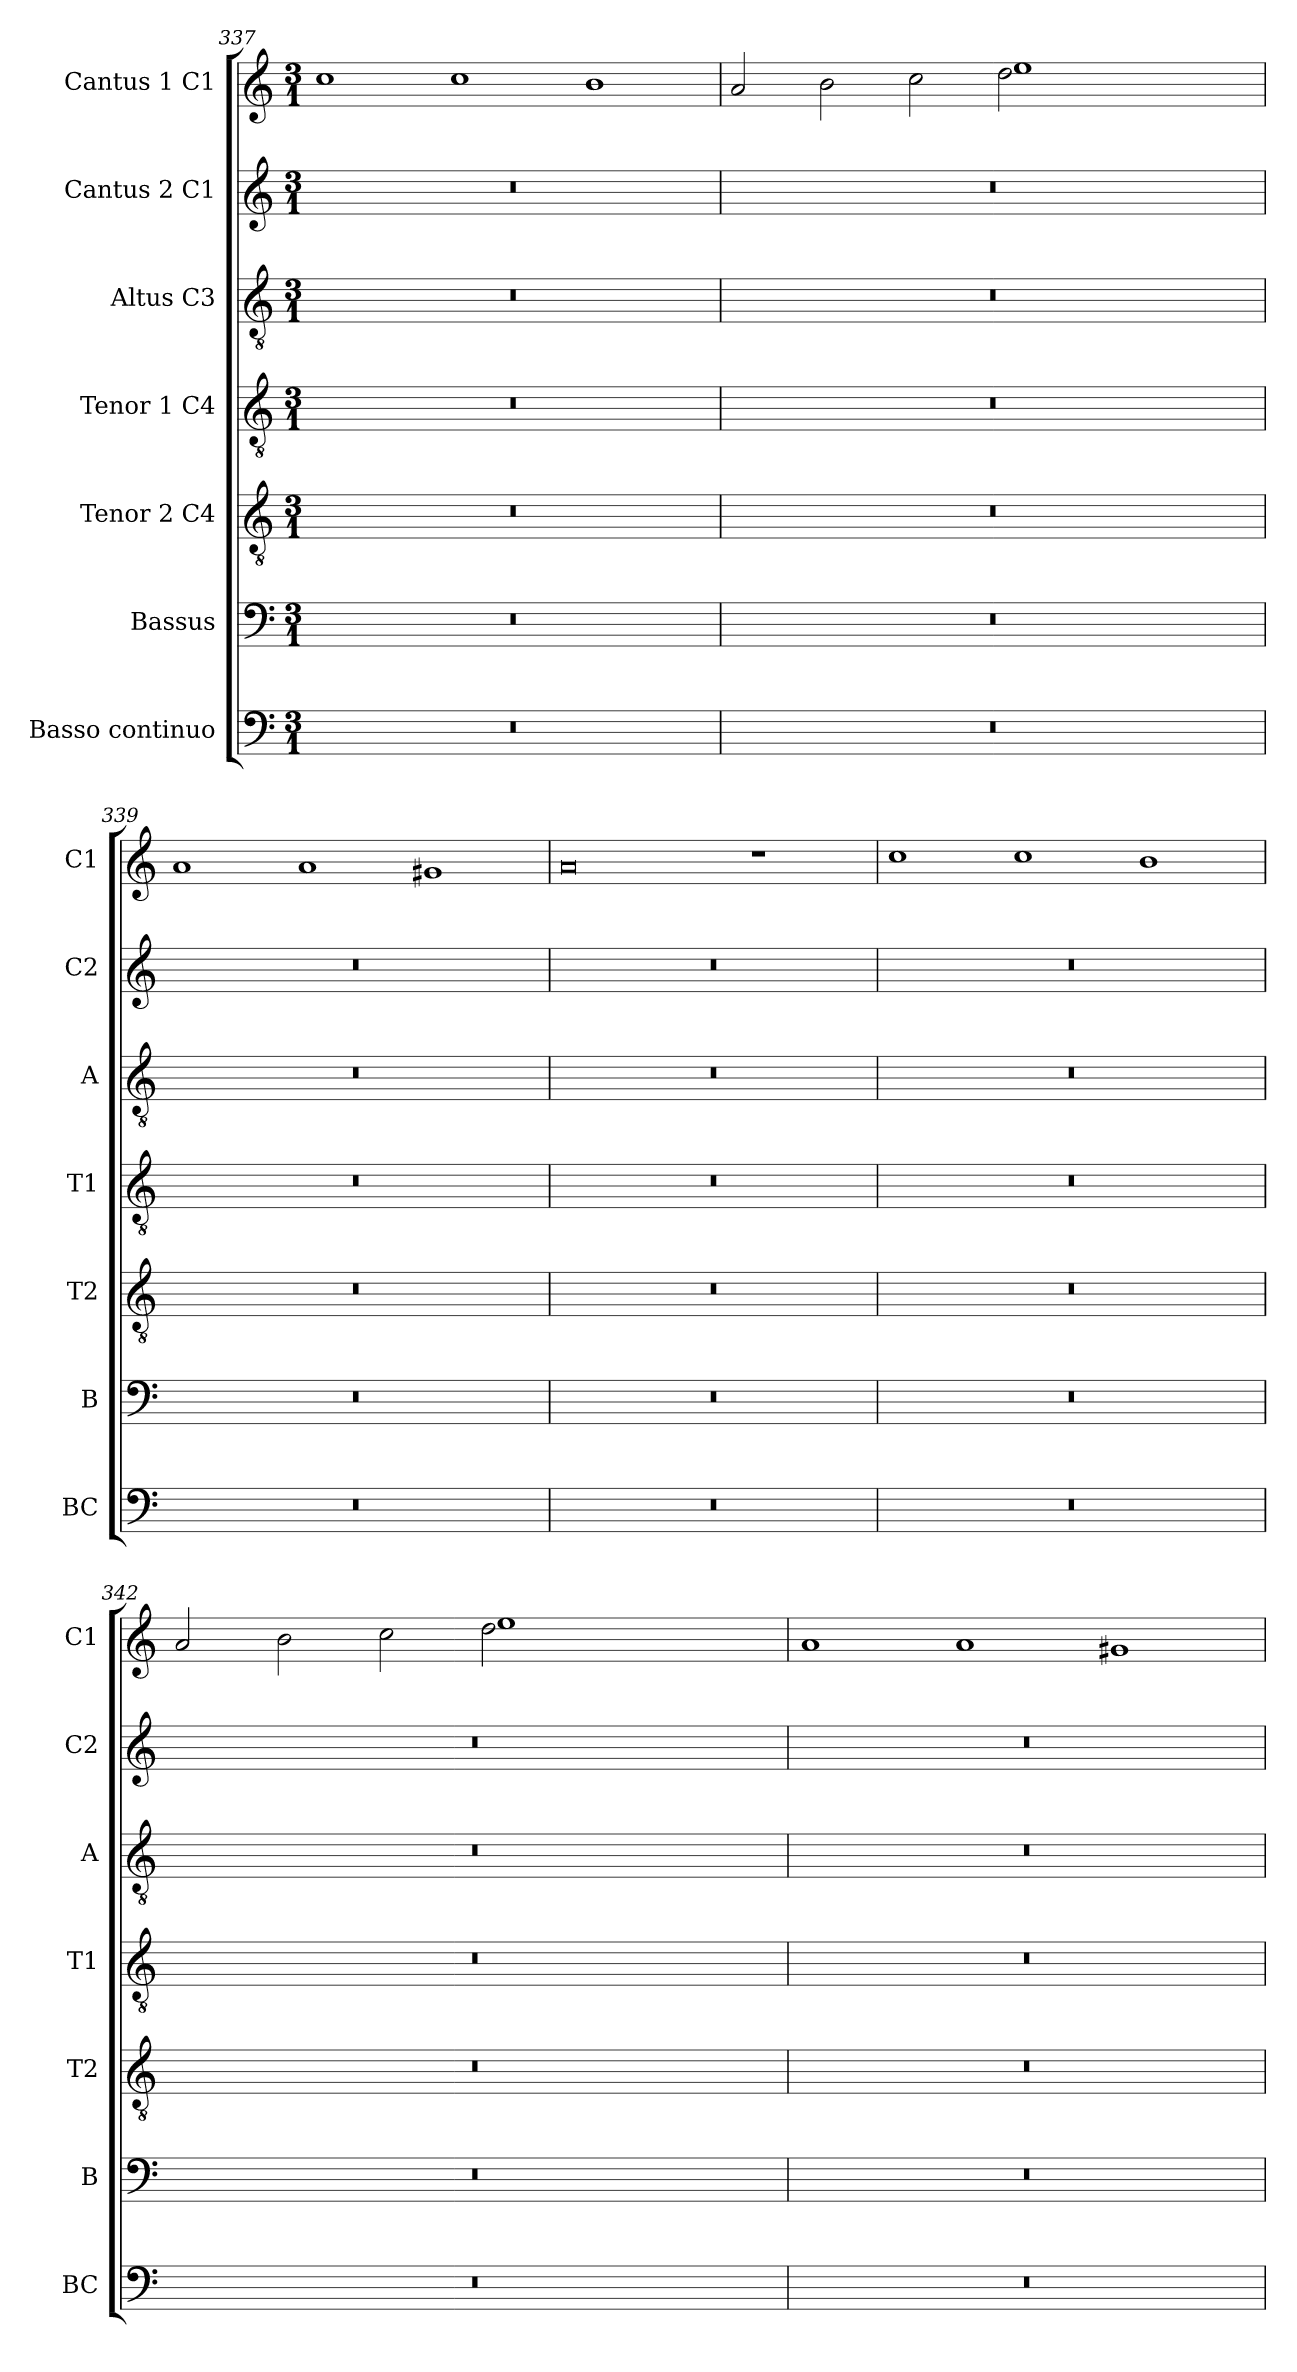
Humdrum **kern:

**kern	**kern	**kern	**kern	**kern	**kern	**kern
*part7	*part6	*part5	*part4	*part3	*part2	*part1
*staff7	*staff6	*staff5	*staff4	*staff3	*staff2	*staff1
*I"Basso continuo	*I"Bassus	*I"Tenor 2 C4	*I"Tenor 1 C4	*I"Altus C3	*I"Cantus 2 C1	*I"Cantus 1 C1
*I'BC	*I'B	*I'T2	*I'T1	*I'A	*I'C2	*I'C1
*clefF4	*clefF4	*clefGv2	*clefGv2	*clefGv2	*clefG2	*clefG2
*ITrd7c12	*	*	*	*	*	*
*k[]	*k[]	*k[]	*k[]	*k[]	*k[]	*k[]
*C:	*C:	*C:	*C:	*C:	*C:	*C:
*M3/1	*M3/1	*M3/1	*M3/1	*M3/1	*M3/1	*M3/1
=337	=337	=337	=337	=337	=337	=337
0.r	0.r	0.r	0.r	0.r	0.r	1cc
.	.	.	.	.	.	1cc
.	.	.	.	.	.	1b
=338	=338	=338	=338	=338	=338	=338
*	*	*	*	*	*	*^
0.r	0.r	0.r	0.r	0.r	0.r	2a/	1.ryy
.	.	.	.	.	.	2b\	.
.	.	.	.	.	.	2cc\	.
.	.	.	.	.	.	2dd\	1ee
.	.	.	.	.	.	2ryy	.
.	.	.	.	.	.	2ryy	2ryy
!!LO:LB:g=z
=339	=339	=339	=339	=339	=339	=339	=339
!	!	!	!	!	!	!LO:TX:a:t=1 66	!
*	*	*	*	*	*	*v	*v
0.r	0.r	0.r	0.r	0.r	0.r	1a
.	.	.	.	.	.	1a
.	.	.	.	.	.	1g#X
=340	=340	=340	=340	=340	=340	=340
0.r	0.r	0.r	0.r	0.r	0.r	0a
.	.	.	.	.	.	1r
=341	=341	=341	=341	=341	=341	=341
0.r	0.r	0.r	0.r	0.r	0.r	1cc
.	.	.	.	.	.	1cc
.	.	.	.	.	.	1b
=342	=342	=342	=342	=342	=342	=342
*	*	*	*	*	*	*^
0.r	0.r	0.r	0.r	0.r	0.r	2a/	1.ryy
.	.	.	.	.	.	2b\	.
.	.	.	.	.	.	2cc\	.
.	.	.	.	.	.	2dd\	1ee
.	.	.	.	.	.	2ryy	.
.	.	.	.	.	.	2ryy	2ryy
*	*	*	*	*	*	*v	*v
=343	=343	=343	=343	=343	=343	=343
0.r	0.r	0.r	0.r	0.r	0.r	1a
.	.	.	.	.	.	1a
.	.	.	.	.	.	1g#X
=	=	=	=	=	=	=
*-	*-	*-	*-	*-	*-	*-
